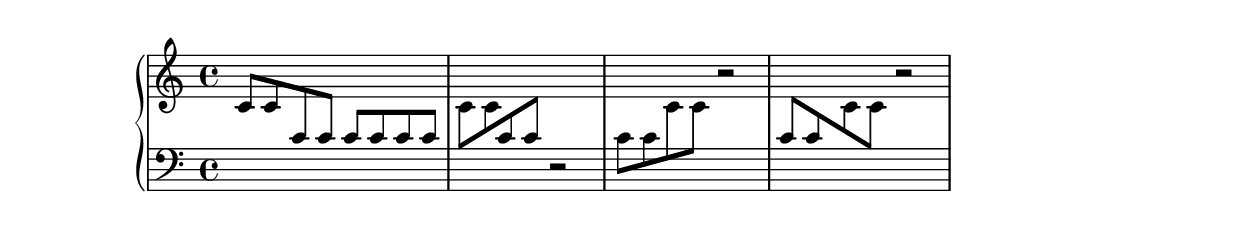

\version "2.3.16"
\header{
texidoc="
Beams can be typeset over fixed distance aligned staves, beam
beautification does not really work, but knees do. Beams should be
behave well, wherever the switching point is.
"
}
\score{
	\context PianoStaff <<
	\context Staff=one \relative c'{
		\stemUp  c8[ c \change Staff=two \stemUp c c]
		 c[ c c c]
		\change Staff=one
		\stemDown  c8[ c \change Staff=two \stemUp c c]
		r2
		\stemDown  c8[ c \change Staff=one \stemDown c c]
		r2
		\change Staff=two
		\stemUp  c8[ c \change Staff=one \stemDown c c]
		r2
	}
	\context Staff=two \relative c'{
		\clef bass
		s1
		s1
		s1
		s1
	}
	>>
}


